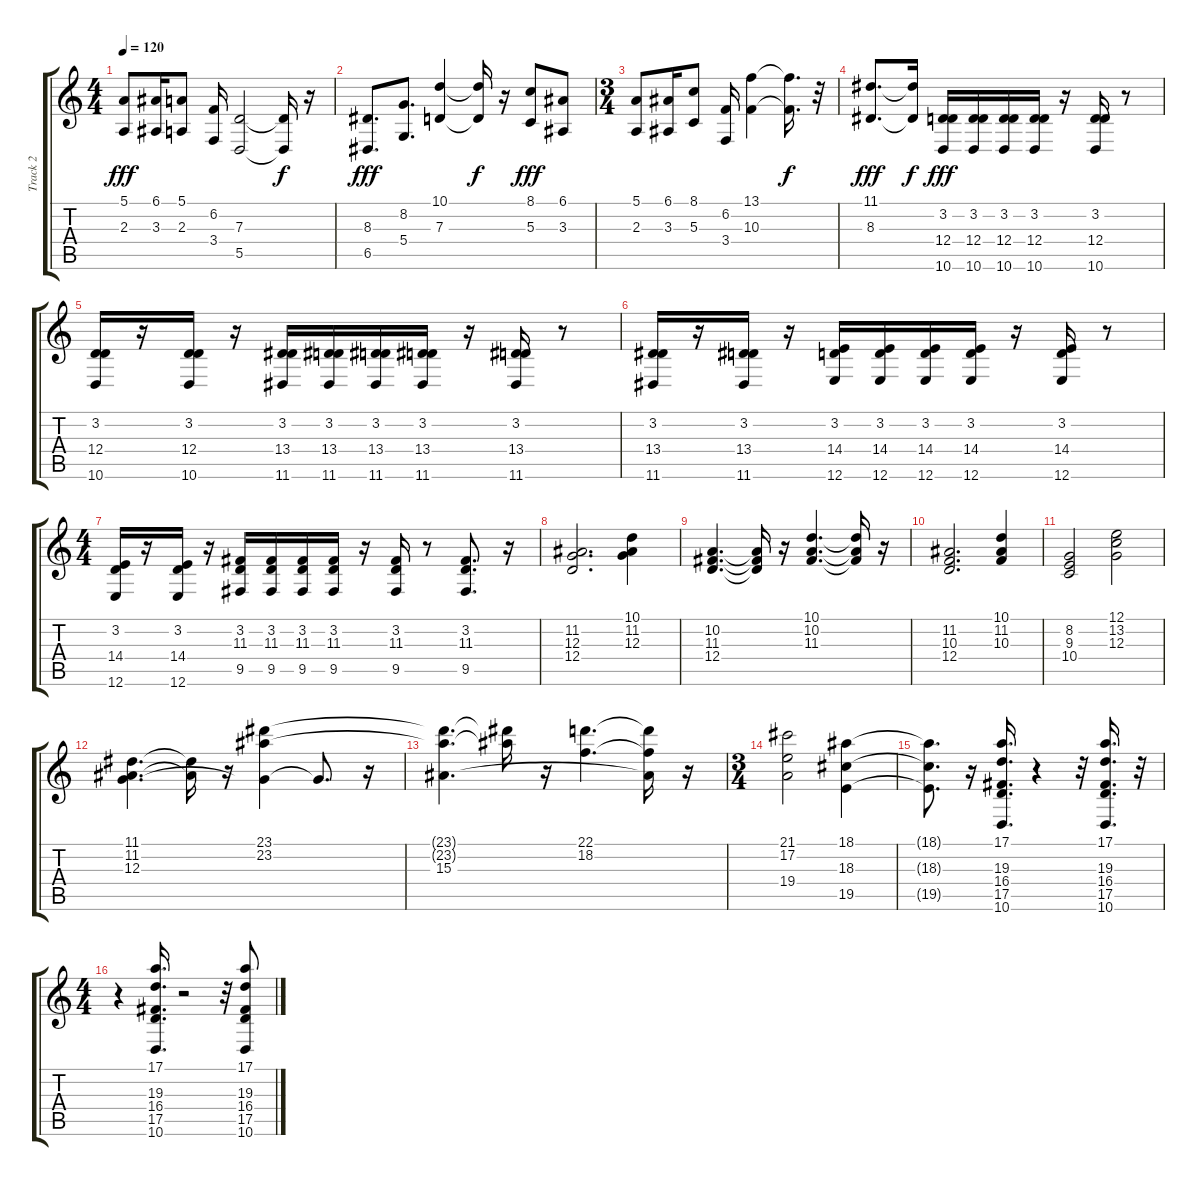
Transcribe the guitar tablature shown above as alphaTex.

\track ("Track 2" "Track 2") {instrument stringensemble1}
\staff {score tabs}
\tuning (E4 B3 G3 D3 A2 E2) {hide}
\ts (4 4)
\tempo 120
\clef g2
\ks c
(5.1 2.3).8{dy fff} (6.1 3.3).16 (5.1 2.3).8 (6.2 3.4).16 (7.3 5.5).2 (7.3{t} 5.5{t}).16{dy f} r.16 |
(8.3 6.5).8{d dy fff} (8.2 5.4).8{d} (10.1 7.3).4 (10.1{t} 7.3{t}).16{dy f} r.16 (8.1 5.3).8{dy fff} (6.1 3.3).8 |
\ts (3 4)
(5.1 2.3).8 (6.1 3.3).16 (8.1 5.3).8 (6.2 3.4).16 (13.1 10.3).4 (13.1{t} 10.3{t}).16{d dy f} r.32 |
(11.1 8.3).8{d dy fff} (11.1{t} 8.3{t}).16{dy f} (3.2 12.4 10.6).16{dy fff} (3.2 12.4 10.6).16 (3.2 12.4 10.6).16 (3.2 12.4 10.6).16 r.16 (3.2 12.4 10.6).16 r.8 |
(3.2 12.4 10.6).16 r.16 (3.2 12.4 10.6).16 r.16 (3.2 13.4 11.6).16 (3.2 13.4 11.6).16 (3.2 13.4 11.6).16 (3.2 13.4 11.6).16 r.16 (3.2 13.4 11.6).16 r.8 |
(3.2 13.4 11.6).16 r.16 (3.2 13.4 11.6).16 r.16 (3.2 14.4 12.6).16 (3.2 14.4 12.6).16 (3.2 14.4 12.6).16 (3.2 14.4 12.6).16 r.16 (3.2 14.4 12.6).16 r.8 |
\ts (4 4)
(3.2 14.4 12.6).16 r.16 (3.2 14.4 12.6).16 r.16 (3.2 11.3 9.5).16 (3.2 11.3 9.5).16 (3.2 11.3 9.5).16 (3.2 11.3 9.5).16 r.16 (3.2 11.3 9.5).16 r.8 (3.2 11.3 9.5).8{d} r.16 |
(11.2 12.3 12.4).2{d} (10.1 11.2 12.3).4 |
(10.2 11.3 12.4).4{d} (10.2{t} 11.3{t} 12.4{t}).16 r.16 (10.1 10.2 11.3).4{d} (10.1{t} 10.2{t} 11.3{t}).16 r.16 |
(11.2 10.3 12.4).2{d} (10.1 11.2 10.3).4 |
(8.2 9.3 10.4).2 (12.1 13.2 12.3).2 |
(11.1 11.2 12.3).4{d} (11.1{t} 11.2{t}).16 r.16 (23.1 23.2 12.3{t}).4 12.3{t}.8{d} r.16 |
(23.1{t} 23.2{t} 15.3).4{d} (23.1{t} 23.2{t}).16 r.16 (22.1 18.2).4{d} (22.1{t} 18.2{t} 15.3{t}).16 r.16 |
\ts (3 4)
(21.1 17.2 19.4).2 (18.1 18.3 19.5).4 |
(18.1{t} 18.3{t} 19.5{t}).8{d} r.16 (17.1 19.3 16.4 17.5 10.6).16{d} r.4 r.32 (17.1 19.3 16.4 17.5 10.6).16{d} r.32 |
\ts (4 4)
r.4 (17.1 19.3 16.4 17.5 10.6).16{d} r.2 r.32 (17.1 19.3 16.4 17.5 10.6).8
